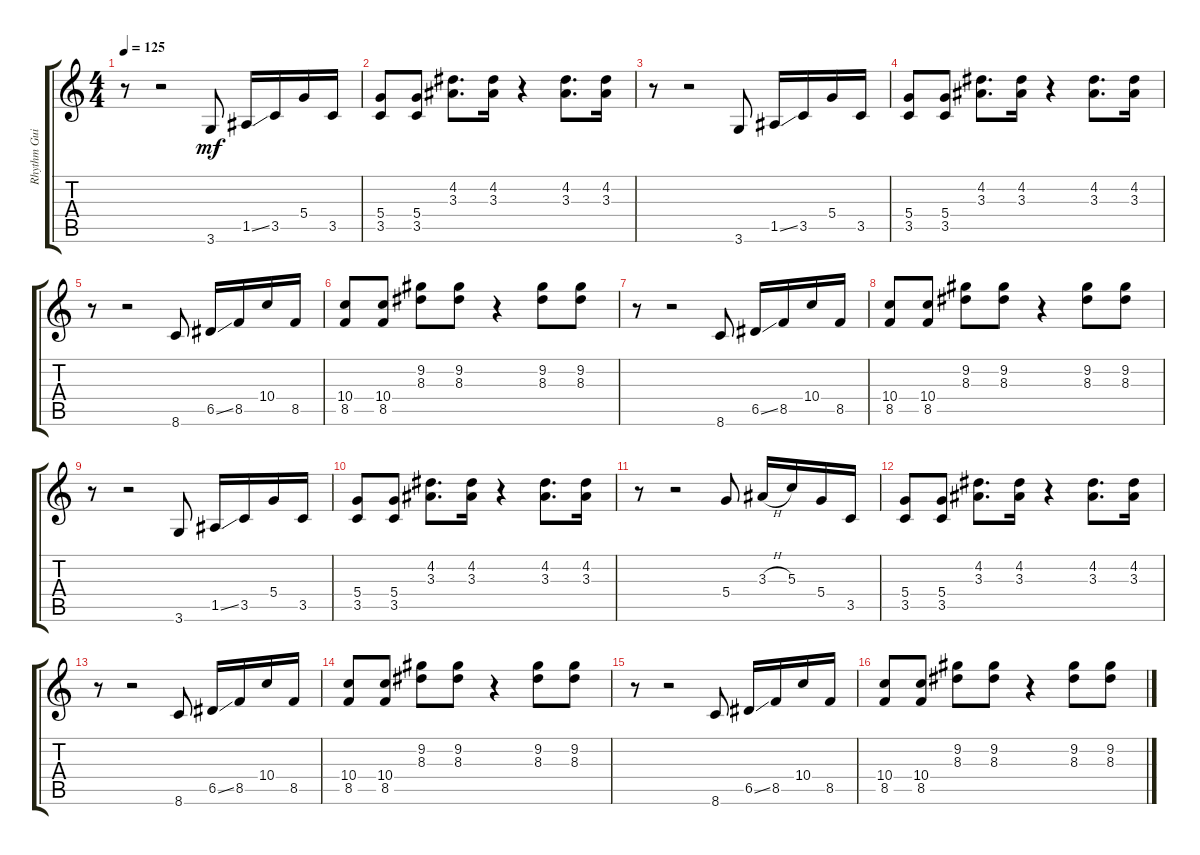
\track ("Rhythm Guitar" "Rhythm Gui") {instrument distortionguitar}
\staff {score tabs}
\tuning (E4 B3 G3 D3 A2 E2) {hide}
\ts (4 4)
\tempo 125
\clef g2
\ks c
r.8{dy mf} r.2 3.6.8 1.5{ss}.16 3.5.16 5.4.16 3.5.16 |
(5.4 3.5).8 (5.4 3.5).8 (4.2 3.3).8{d} (4.2 3.3).16 r.4 (4.2 3.3).8{d} (4.2 3.3).16 |
r.8 r.2 3.6.8 1.5{ss}.16 3.5.16 5.4.16 3.5.16 |
(5.4 3.5).8 (5.4 3.5).8 (4.2 3.3).8{d} (4.2 3.3).16 r.4 (4.2 3.3).8{d} (4.2 3.3).16 |
r.8 r.2 8.6.8 6.5{ss}.16 8.5.16 10.4.16 8.5.16 |
(10.4 8.5).8 (10.4 8.5).8 (9.2 8.3).8 (9.2 8.3).8 r.4 (9.2 8.3).8 (9.2 8.3).8 |
r.8 r.2 8.6.8 6.5{ss}.16 8.5.16 10.4.16 8.5.16 |
(10.4 8.5).8 (10.4 8.5).8 (9.2 8.3).8 (9.2 8.3).8 r.4 (9.2 8.3).8 (9.2 8.3).8 |
r.8 r.2 3.6.8 1.5{ss}.16 3.5.16 5.4.16 3.5.16 |
(5.4 3.5).8 (5.4 3.5).8 (4.2 3.3).8{d} (4.2 3.3).16 r.4 (4.2 3.3).8{d} (4.2 3.3).16 |
r.8 r.2 5.4.8 3.3{h}.16 5.3.16 5.4.16 3.5.16 |
(5.4 3.5).8 (5.4 3.5).8 (4.2 3.3).8{d} (4.2 3.3).16 r.4 (4.2 3.3).8{d} (4.2 3.3).16 |
r.8 r.2 8.6.8 6.5{ss}.16 8.5.16 10.4.16 8.5.16 |
(10.4 8.5).8 (10.4 8.5).8 (9.2 8.3).8 (9.2 8.3).8 r.4 (9.2 8.3).8 (9.2 8.3).8 |
r.8 r.2 8.6.8 6.5{ss}.16 8.5.16 10.4.16 8.5.16 |
(10.4 8.5).8 (10.4 8.5).8 (9.2 8.3).8 (9.2 8.3).8 r.4 (9.2 8.3).8 (9.2 8.3).8
